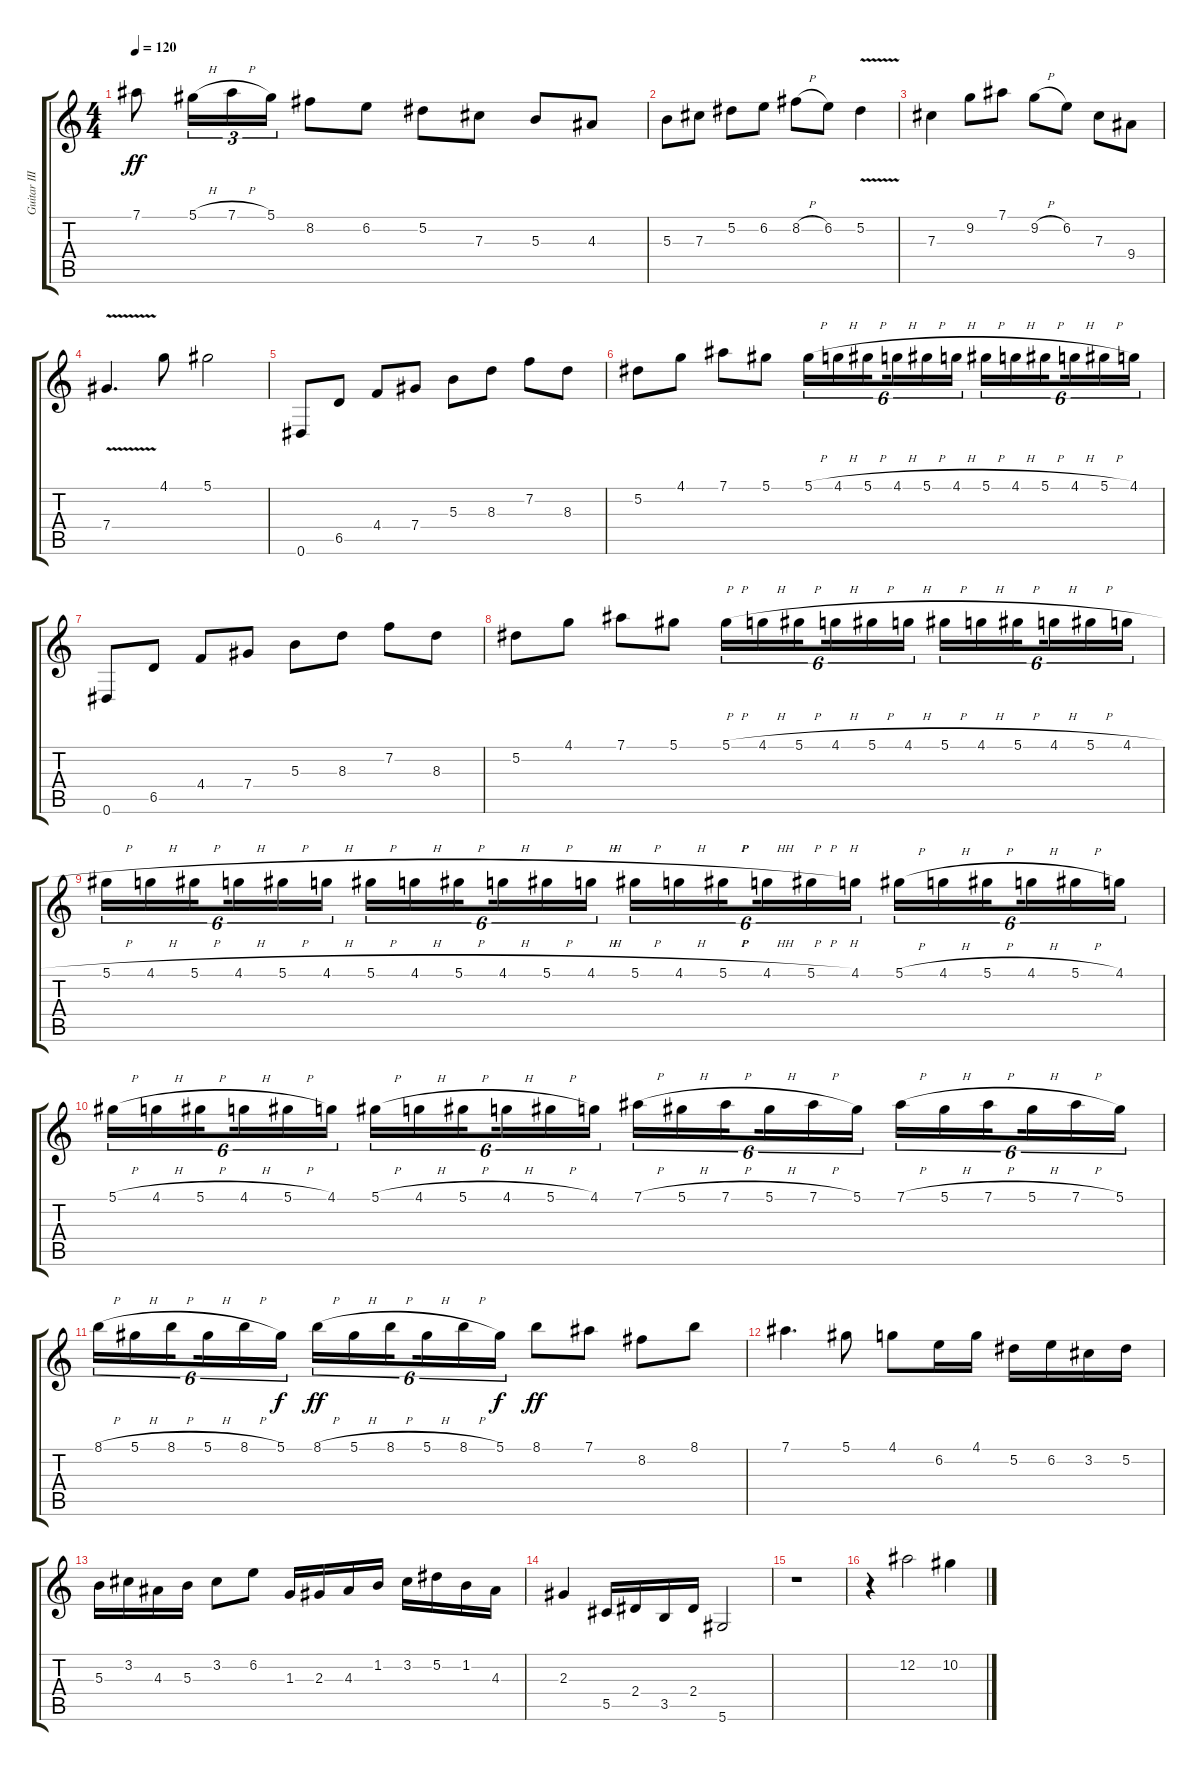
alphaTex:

\track ("Guitar III" "Guitar III") {instrument acousticguitarnylon}
\staff {score tabs}
\tuning (Eb4 Bb3 Gb3 Db3 Ab2 Eb2) {hide}
\ts (4 4)
\tempo 120
\clef g2
\ks c
7.1.8{dy ff} 5.1{h}.16{tu (3 2)} 7.1{h}.16{tu (3 2)} 5.1.16{tu (3 2)} 8.2.8 6.2.8 5.2.8 7.3.8 5.3.8 4.3.8 |
5.3.8 7.3.8 5.2.8 6.2.8 8.2{h}.8 6.2.8 5.2{v}.4 |
7.3.4 9.2.8 7.1.8 9.2{h}.8 6.2.8 7.3.8 9.4.8 |
7.4{v}.4{d} 4.1.8 5.1.2 |
0.6.8 6.5.8 4.4.8 7.4.8 5.3.8 8.3.8 7.2.8 8.3.8 |
5.2.8 4.1.8 7.1.8 5.1.8 5.1{h}.16{tu (6 4)} 4.1{h}.16{tu (6 4)} 5.1{h}.16{tu (6 4) beam splitsecondary} 4.1{h}.16{tu (6 4)} 5.1{h}.16{tu (6 4)} 4.1{h}.16{tu (6 4)} 5.1{h}.16{tu (6 4)} 4.1{h}.16{tu (6 4)} 5.1{h}.16{tu (6 4) beam splitsecondary} 4.1{h}.16{tu (6 4)} 5.1{h}.16{tu (6 4)} 4.1.16{tu (6 4)} |
0.6.8 6.5.8 4.4.8 7.4.8 5.3.8 8.3.8 7.2.8 8.3.8 |
5.2.8 4.1.8 7.1.8 5.1.8 5.1{h}.16{tu (6 4)} 4.1{h}.16{tu (6 4)} 5.1{h}.16{tu (6 4) beam splitsecondary} 4.1{h}.16{tu (6 4)} 5.1{h}.16{tu (6 4)} 4.1{h}.16{tu (6 4)} 5.1{h}.16{tu (6 4)} 4.1{h}.16{tu (6 4)} 5.1{h}.16{tu (6 4) beam splitsecondary} 4.1{h}.16{tu (6 4)} 5.1{h}.16{tu (6 4)} 4.1{h}.16{tu (6 4)} |
5.1{h}.16{tu (6 4)} 4.1{h}.16{tu (6 4)} 5.1{h}.16{tu (6 4) beam splitsecondary} 4.1{h}.16{tu (6 4)} 5.1{h}.16{tu (6 4)} 4.1{h}.16{tu (6 4)} 5.1{h}.16{tu (6 4)} 4.1{h}.16{tu (6 4)} 5.1{h}.16{tu (6 4) beam splitsecondary} 4.1{h}.16{tu (6 4)} 5.1{h}.16{tu (6 4)} 4.1{h}.16{tu (6 4)} 5.1{h}.16{tu (6 4)} 4.1{h}.16{tu (6 4)} 5.1{h}.16{tu (6 4) beam splitsecondary} 4.1{h}.16{tu (6 4)} 5.1{h}.16{tu (6 4)} 4.1.16{tu (6 4)} 5.1{h}.16{tu (6 4)} 4.1{h}.16{tu (6 4)} 5.1{h}.16{tu (6 4) beam splitsecondary} 4.1{h}.16{tu (6 4)} 5.1{h}.16{tu (6 4)} 4.1.16{tu (6 4)} |
5.1{h}.16{tu (6 4)} 4.1{h}.16{tu (6 4)} 5.1{h}.16{tu (6 4) beam splitsecondary} 4.1{h}.16{tu (6 4)} 5.1{h}.16{tu (6 4)} 4.1.16{tu (6 4)} 5.1{h}.16{tu (6 4)} 4.1{h}.16{tu (6 4)} 5.1{h}.16{tu (6 4) beam splitsecondary} 4.1{h}.16{tu (6 4)} 5.1{h}.16{tu (6 4)} 4.1.16{tu (6 4)} 7.1{h}.16{tu (6 4)} 5.1{h}.16{tu (6 4)} 7.1{h}.16{tu (6 4) beam splitsecondary} 5.1{h}.16{tu (6 4)} 7.1{h}.16{tu (6 4)} 5.1.16{tu (6 4)} 7.1{h}.16{tu (6 4)} 5.1{h}.16{tu (6 4)} 7.1{h}.16{tu (6 4) beam splitsecondary} 5.1{h}.16{tu (6 4)} 7.1{h}.16{tu (6 4)} 5.1.16{tu (6 4)} |
8.1{h}.16{tu (6 4)} 5.1{h}.16{tu (6 4)} 8.1{h}.16{tu (6 4) beam splitsecondary} 5.1{h}.16{tu (6 4)} 8.1{h}.16{tu (6 4)} 5.1.16{tu (6 4) dy f} 8.1{h}.16{tu (6 4) dy ff} 5.1{h}.16{tu (6 4)} 8.1{h}.16{tu (6 4) beam splitsecondary} 5.1{h}.16{tu (6 4)} 8.1{h}.16{tu (6 4)} 5.1.16{tu (6 4) dy f} 8.1.8{dy ff} 7.1.8 8.2.8 8.1.8 |
7.1.4{d} 5.1.8 4.1.8 6.2.16 4.1.16 5.2.16 6.2.16 3.2.16 5.2.16 |
5.3.16 3.2.16 4.3.16 5.3.16 3.2.8 6.2.8 1.3.16 2.3.16 4.3.16 1.2.16 3.2.16 5.2.16 1.2.16 4.3.16 |
2.3.4 5.5.16 2.4.16 3.5.16 2.4.16 5.6.2 |
r.1 |
r.4 12.2.2 10.2.4
